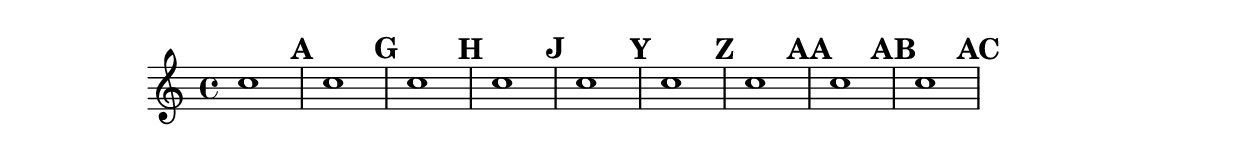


\header {

  texidoc= "Rehearsal marks in letter style: the I is skipped, and
after Z, double letters are used.  The mark may be set with
@code{\mark NUMBER}, or with @code{Score.rehearsalMark}."

}

\version "2.7.39"
\paper { ragged-right = ##t } 

\relative c'' {
  c1  \mark \default
  c1  \mark #7
  c1  \mark \default
  c1  \mark \default
  c1  \mark \default
  \set Score.rehearsalMark = #24
  c1  \mark \default
  c1  \mark \default
  c1  \mark \default
  c1  \mark \default
}
